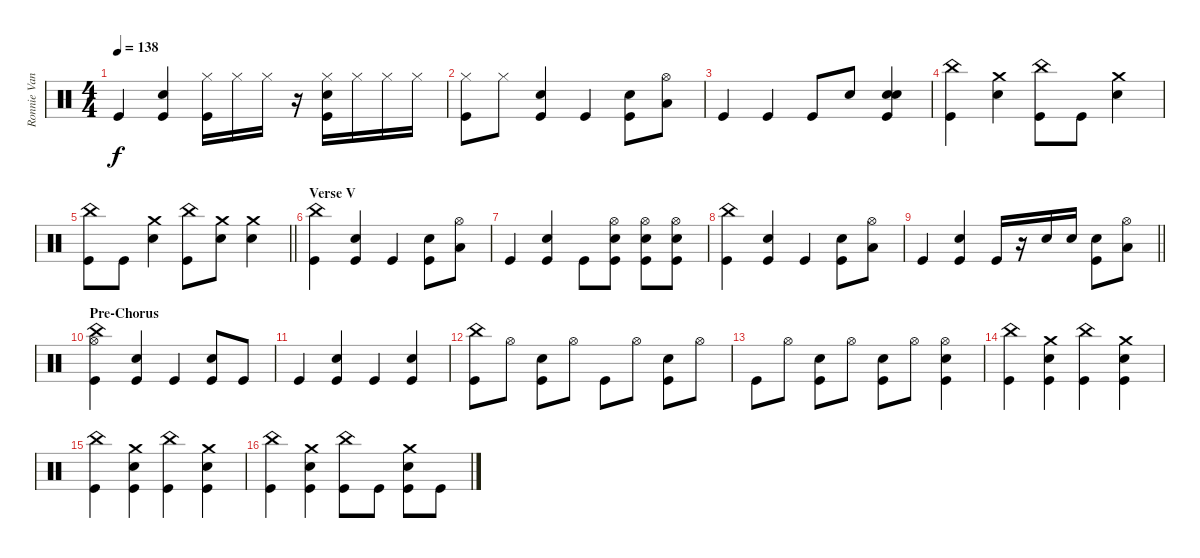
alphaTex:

\track ("Ronnie Vannucci Jr.'s drums" "Ronnie Van") {instrument percussion}
\staff {score}
\articulation defaults
\ts (4 4)
\tempo 138
\clef neutral
\ks c "Kick (hit)".4{dy f}
("Snare (hit) 2" "Kick (hit)").4 ("Hi-Hat (closed)" "Kick (hit)").16 "Hi-Hat (closed)".16 "Hi-Hat (closed)".16 r.16 ("Hi-Hat (closed)" "Snare (hit) 2" "Kick (hit)").16 "Hi-Hat (closed)".16 "Hi-Hat (closed)".16 "Hi-Hat (closed)".16 |
("Hi-Hat (closed)" "Kick (hit)").8 "Hi-Hat (closed)".8 ("Snare (hit) 2" "Kick (hit)").4 "Kick (hit)".4 ("Snare (hit) 2" "Kick (hit)").8 ("Hi-Hat (open)" "Low Tom (hit)").8 |
"Kick (hit)".4 "Kick (hit)".4 "Kick (hit)".8 "Snare (hit) 2".8 ("Snare (hit) 2" "Snare (hit) 2" "Kick (hit)").4 |
("China (hit)" "Kick (hit)").4 ("Crash medium (hit)" "Snare (hit) 2").4 ("China (hit)" "Kick (hit)").8 "Kick (hit)".8 ("Crash medium (hit)" "Snare (hit) 2").4 |
\barLineRight lightlight
("China (hit)" "Kick (hit)").8 "Kick (hit)".8 ("Crash medium (hit)" "Snare (hit) 2").4 ("China (hit)" "Kick (hit)").8 ("Crash medium (hit)" "Snare (hit) 2").8 ("Crash medium (hit)" "Snare (hit) 2").4 |
\section ("" "Verse V")
("China (hit)" "Kick (hit)").4 ("Snare (hit) 2" "Kick (hit)").4 "Kick (hit)".4 ("Snare (hit) 2" "Kick (hit)").8 ("Hi-Hat (open)" "Low Tom (hit)").8 |
"Kick (hit)".4 ("Snare (hit) 2" "Kick (hit)").4 "Kick (hit)".8 ("Hi-Hat (open)" "Snare (hit) 2" "Kick (hit)").8 ("Hi-Hat (open)" "Snare (hit) 2" "Kick (hit)").8 ("Hi-Hat (open)" "Snare (hit) 2" "Kick (hit)").8 |
("China (hit)" "Kick (hit)").4 ("Snare (hit) 2" "Kick (hit)").4 "Kick (hit)".4 ("Snare (hit) 2" "Kick (hit)").8 ("Hi-Hat (open)" "Low Tom (hit)").8 |
\barLineRight lightlight "Kick (hit)".4
("Snare (hit) 2" "Kick (hit)").4 "Kick (hit)".16 r.16 "Snare (hit) 2".16 "Snare (hit) 2".16 ("Snare (hit) 2" "Kick (hit)").8 ("Hi-Hat (open)" "Low Tom (hit)").8 |
\section ("" "Pre-Chorus")
("China (hit)" "Hi-Hat (open)" "Kick (hit)").4 ("Snare (hit) 2" "Kick (hit)").4 "Kick (hit)".4 ("Snare (hit) 2" "Kick (hit)").8 "Kick (hit)".8 |
"Kick (hit)".4 ("Snare (hit) 2" "Kick (hit)").4 "Kick (hit)".4 ("Snare (hit) 2" "Kick (hit)").4 |
("China (hit)" "Kick (hit)").8 "Hi-Hat (open)".8 ("Snare (hit) 2" "Kick (hit)").8 "Hi-Hat (open)".8 "Kick (hit)".8 "Hi-Hat (open)".8 ("Snare (hit) 2" "Kick (hit)").8 "Hi-Hat (open)".8 |
"Kick (hit)".8 "Hi-Hat (open)".8 ("Snare (hit) 2" "Kick (hit)").8 "Hi-Hat (open)".8 ("Snare (hit) 2" "Kick (hit)").8 "Hi-Hat (open)".8 ("Hi-Hat (open)" "Snare (hit) 2" "Kick (hit)").4 |
("China (hit)" "Kick (hit)").4 ("Crash medium (hit)" "Snare (hit) 2" "Kick (hit)").4 ("China (hit)" "Kick (hit)").4 ("Crash medium (hit)" "Snare (hit) 2" "Kick (hit)").4 |
("China (hit)" "Kick (hit)").4 ("Crash medium (hit)" "Snare (hit) 2" "Kick (hit)").4 ("China (hit)" "Kick (hit)").4 ("Crash medium (hit)" "Snare (hit) 2" "Kick (hit)").4 |
("China (hit)" "Kick (hit)").4 ("Crash medium (hit)" "Snare (hit) 2" "Kick (hit)").4 ("China (hit)" "Kick (hit)").8 "Kick (hit)".8 ("Crash medium (hit)" "Snare (hit) 2" "Kick (hit)").8 "Kick (hit)".8
